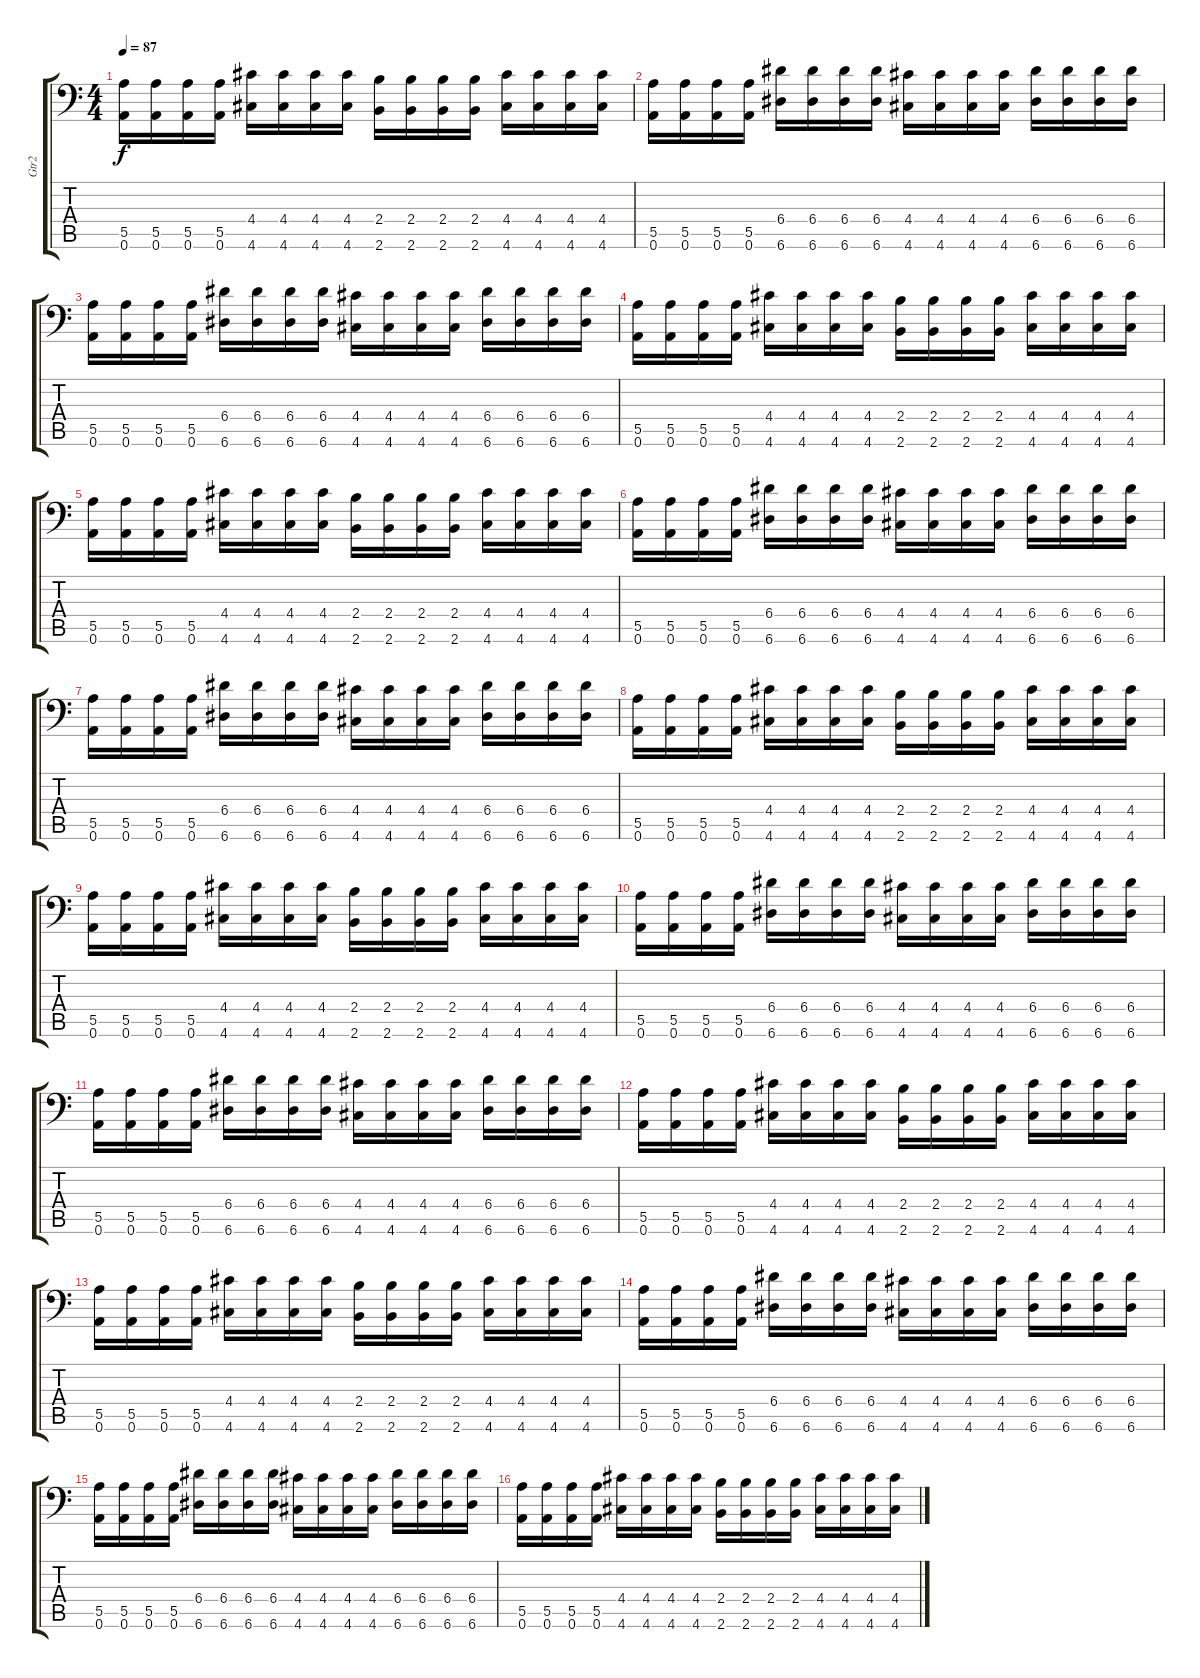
\track ("Gtr2" "Gtr2") {instrument distortionguitar}
\staff {score tabs}
\tuning (Db4 A3 E3 A2 E2 A1) {hide}
\ts (4 4)
\tempo 87
\clef f4
\ks c
(5.5 0.6).16{dy f} (5.5 0.6).16 (5.5 0.6).16 (5.5 0.6).16 (4.4 4.6).16 (4.4 4.6).16 (4.4 4.6).16 (4.4 4.6).16 (2.4 2.6).16 (2.4 2.6).16 (2.4 2.6).16 (2.4 2.6).16 (4.4 4.6).16 (4.4 4.6).16 (4.4 4.6).16 (4.4 4.6).16 |
(5.5 0.6).16 (5.5 0.6).16 (5.5 0.6).16 (5.5 0.6).16 (6.4 6.6).16 (6.4 6.6).16 (6.4 6.6).16 (6.4 6.6).16 (4.4 4.6).16 (4.4 4.6).16 (4.4 4.6).16 (4.4 4.6).16 (6.4 6.6).16 (6.4 6.6).16 (6.4 6.6).16 (6.4 6.6).16 |
(5.5 0.6).16 (5.5 0.6).16 (5.5 0.6).16 (5.5 0.6).16 (6.4 6.6).16 (6.4 6.6).16 (6.4 6.6).16 (6.4 6.6).16 (4.4 4.6).16 (4.4 4.6).16 (4.4 4.6).16 (4.4 4.6).16 (6.4 6.6).16 (6.4 6.6).16 (6.4 6.6).16 (6.4 6.6).16 |
(5.5 0.6).16 (5.5 0.6).16 (5.5 0.6).16 (5.5 0.6).16 (4.4 4.6).16 (4.4 4.6).16 (4.4 4.6).16 (4.4 4.6).16 (2.4 2.6).16 (2.4 2.6).16 (2.4 2.6).16 (2.4 2.6).16 (4.4 4.6).16 (4.4 4.6).16 (4.4 4.6).16 (4.4 4.6).16 |
(5.5 0.6).16 (5.5 0.6).16 (5.5 0.6).16 (5.5 0.6).16 (4.4 4.6).16 (4.4 4.6).16 (4.4 4.6).16 (4.4 4.6).16 (2.4 2.6).16 (2.4 2.6).16 (2.4 2.6).16 (2.4 2.6).16 (4.4 4.6).16 (4.4 4.6).16 (4.4 4.6).16 (4.4 4.6).16 |
(5.5 0.6).16 (5.5 0.6).16 (5.5 0.6).16 (5.5 0.6).16 (6.4 6.6).16 (6.4 6.6).16 (6.4 6.6).16 (6.4 6.6).16 (4.4 4.6).16 (4.4 4.6).16 (4.4 4.6).16 (4.4 4.6).16 (6.4 6.6).16 (6.4 6.6).16 (6.4 6.6).16 (6.4 6.6).16 |
(5.5 0.6).16 (5.5 0.6).16 (5.5 0.6).16 (5.5 0.6).16 (6.4 6.6).16 (6.4 6.6).16 (6.4 6.6).16 (6.4 6.6).16 (4.4 4.6).16 (4.4 4.6).16 (4.4 4.6).16 (4.4 4.6).16 (6.4 6.6).16 (6.4 6.6).16 (6.4 6.6).16 (6.4 6.6).16 |
(5.5 0.6).16 (5.5 0.6).16 (5.5 0.6).16 (5.5 0.6).16 (4.4 4.6).16 (4.4 4.6).16 (4.4 4.6).16 (4.4 4.6).16 (2.4 2.6).16 (2.4 2.6).16 (2.4 2.6).16 (2.4 2.6).16 (4.4 4.6).16 (4.4 4.6).16 (4.4 4.6).16 (4.4 4.6).16 |
(5.5 0.6).16 (5.5 0.6).16 (5.5 0.6).16 (5.5 0.6).16 (4.4 4.6).16 (4.4 4.6).16 (4.4 4.6).16 (4.4 4.6).16 (2.4 2.6).16 (2.4 2.6).16 (2.4 2.6).16 (2.4 2.6).16 (4.4 4.6).16 (4.4 4.6).16 (4.4 4.6).16 (4.4 4.6).16 |
(5.5 0.6).16 (5.5 0.6).16 (5.5 0.6).16 (5.5 0.6).16 (6.4 6.6).16 (6.4 6.6).16 (6.4 6.6).16 (6.4 6.6).16 (4.4 4.6).16 (4.4 4.6).16 (4.4 4.6).16 (4.4 4.6).16 (6.4 6.6).16 (6.4 6.6).16 (6.4 6.6).16 (6.4 6.6).16 |
(5.5 0.6).16 (5.5 0.6).16 (5.5 0.6).16 (5.5 0.6).16 (6.4 6.6).16 (6.4 6.6).16 (6.4 6.6).16 (6.4 6.6).16 (4.4 4.6).16 (4.4 4.6).16 (4.4 4.6).16 (4.4 4.6).16 (6.4 6.6).16 (6.4 6.6).16 (6.4 6.6).16 (6.4 6.6).16 |
(5.5 0.6).16 (5.5 0.6).16 (5.5 0.6).16 (5.5 0.6).16 (4.4 4.6).16 (4.4 4.6).16 (4.4 4.6).16 (4.4 4.6).16 (2.4 2.6).16 (2.4 2.6).16 (2.4 2.6).16 (2.4 2.6).16 (4.4 4.6).16 (4.4 4.6).16 (4.4 4.6).16 (4.4 4.6).16 |
(5.5 0.6).16 (5.5 0.6).16 (5.5 0.6).16 (5.5 0.6).16 (4.4 4.6).16 (4.4 4.6).16 (4.4 4.6).16 (4.4 4.6).16 (2.4 2.6).16 (2.4 2.6).16 (2.4 2.6).16 (2.4 2.6).16 (4.4 4.6).16 (4.4 4.6).16 (4.4 4.6).16 (4.4 4.6).16 |
(5.5 0.6).16 (5.5 0.6).16 (5.5 0.6).16 (5.5 0.6).16 (6.4 6.6).16 (6.4 6.6).16 (6.4 6.6).16 (6.4 6.6).16 (4.4 4.6).16 (4.4 4.6).16 (4.4 4.6).16 (4.4 4.6).16 (6.4 6.6).16 (6.4 6.6).16 (6.4 6.6).16 (6.4 6.6).16 |
(5.5 0.6).16 (5.5 0.6).16 (5.5 0.6).16 (5.5 0.6).16 (6.4 6.6).16 (6.4 6.6).16 (6.4 6.6).16 (6.4 6.6).16 (4.4 4.6).16 (4.4 4.6).16 (4.4 4.6).16 (4.4 4.6).16 (6.4 6.6).16 (6.4 6.6).16 (6.4 6.6).16 (6.4 6.6).16 |
(5.5 0.6).16 (5.5 0.6).16 (5.5 0.6).16 (5.5 0.6).16 (4.4 4.6).16 (4.4 4.6).16 (4.4 4.6).16 (4.4 4.6).16 (2.4 2.6).16 (2.4 2.6).16 (2.4 2.6).16 (2.4 2.6).16 (4.4 4.6).16 (4.4 4.6).16 (4.4 4.6).16 (4.4 4.6).16
